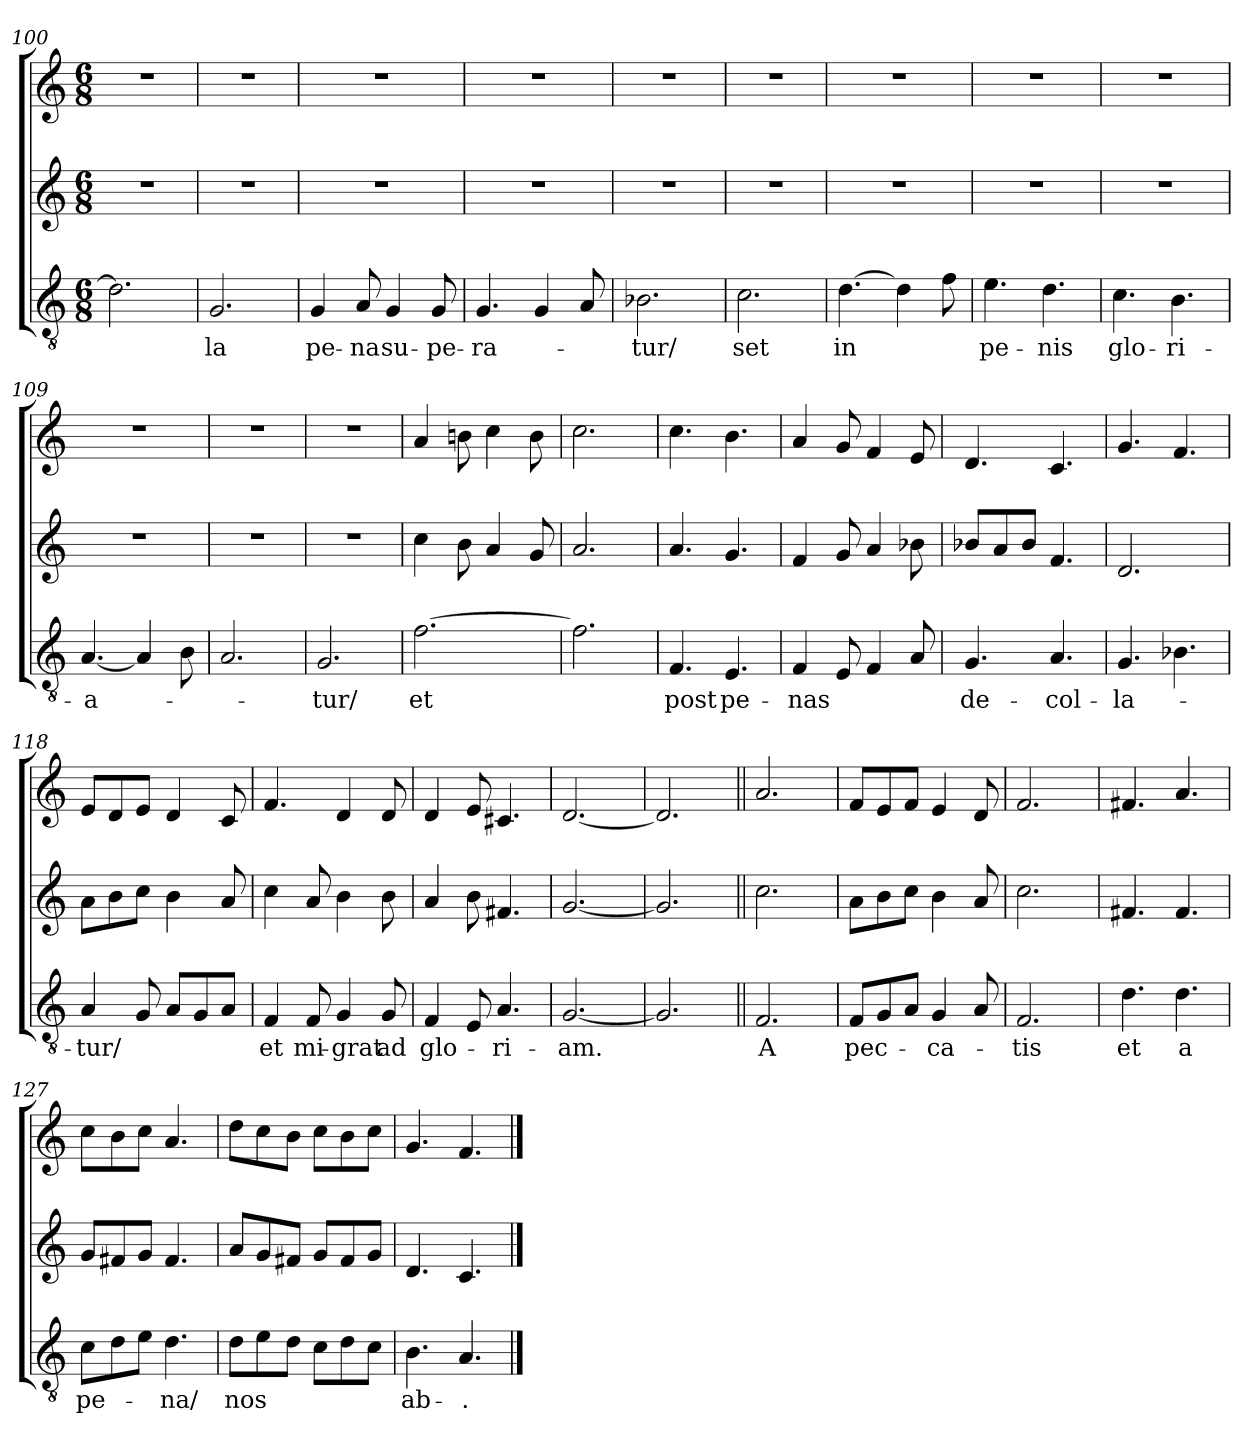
**kern	**text	**kern	**kern
*part3	*part3	*part2	*part1
*staff3	*staff3	*staff2	*staff1
*clefGv2	*	*clefG2	*clefG2
*k[]	*	*k[]	*k[]
*C:	*	*C:	*C:
*M6/8	*	*M6/8	*M6/8
=100	=100	=100	=100
2.d\]	.	2.r	2.r
=101	=101	=101	=101
!	!LO:LY:b	!	!
2.G/	-la	2.r	2.r
=102	=102	=102	=102
!	!LO:LY:b	!	!
4G/	pe-	2.r	2.r
!	!LO:LY:b	!	!
8A/	-na	.	.
!	!LO:LY:b	!	!
4G/	su-	.	.
!	!LO:LY:b	!	!
8G/	-pe-	.	.
!!LO:LB:g=z
=103	=103	=103	=103
!	!LO:LY:b	!	!
4.G/	-ra-	2.r	2.r
4G/	.	.	.
8A/	.	.	.
=104	=104	=104	=104
!	!LO:LY:b	!	!
2.B-X\	-tur/	2.r	2.r
=105	=105	=105	=105
!	!LO:LY:b	!	!
2.c\	set	2.r	2.r
=106	=106	=106	=106
!	!LO:LY:b	!	!
[4.d\	in	2.r	2.r
4d\]	.	.	.
8f\	.	.	.
=107	=107	=107	=107
!	!LO:LY:b	!	!
4.e\	pe-	2.r	2.r
!	!LO:LY:b	!	!
4.d\	-nis	.	.
=108	=108	=108	=108
!	!LO:LY:b	!	!
4.c\	glo-	2.r	2.r
!	!LO:LY:b	!	!
4.B\	-ri-	.	.
=109	=109	=109	=109
!	!LO:LY:b	!	!
[4.A/	-a-	2.r	2.r
4A/]	.	.	.
8B\	.	.	.
=110	=110	=110	=110
2.A/	.	2.r	2.r
=111	=111	=111	=111
!	!LO:LY:b	!	!
2.G/	-tur/	2.r	2.r
=112	=112	=112	=112
!	!LO:LY:b	!	!
[2.f\	et	4cc\	4a/
.	.	8b\	8bn\
.	.	4a/	4cc\
.	.	8g/	8b\
=113	=113	=113	=113
2.f\]	.	2.a/	2.cc\
=114	=114	=114	=114
!	!LO:LY:b	!	!
4.F/	post	4.a/	4.cc\
!	!LO:LY:b	!	!
4.E/	pe-	4.g/	4.b\
=115	=115	=115	=115
!	!LO:LY:b	!	!
4F/	-nas	4f/	4a/
8E/	.	8g/	8g/
4F/	.	4a/	4f/
8A/	.	8b-i\	8e/
!!LO:LB:g=z
=116	=116	=116	=116
!	!LO:LY:b	!	!
4.G/	de-	8b-i/L	4.d/
.	.	8a/	.
.	.	8b-i/J	.
!	!LO:LY:b	!	!
4.A/	-col-	4.f/	4.c/
=117	=117	=117	=117
!	!LO:LY:b	!	!
4.G/	-la-	2.d/	4.g/
4.B-i\	.	.	4.f/
=118	=118	=118	=118
!	!LO:LY:b	!	!
4A/	-tur/	8a\L	8e/L
.	.	8b\	8d/
8G/	.	8cc\J	8e/J
8A/L	.	4b\	4d/
8G/	.	.	.
8A/J	.	8a/	8c/
=119	=119	=119	=119
!	!LO:LY:b	!	!
4F/	et	4cc\	4.f/
!	!LO:LY:b	!	!
8F/	mi-	8a/	.
!	!LO:LY:b	!	!
4G/	-grat	4b\	4d/
!	!LO:LY:b	!	!
8G/	ad	8b\	8d/
=120	=120	=120	=120
!	!LO:LY:b	!	!
4F/	glo-	4a/	4d/
8E/	.	8b\	8e/
!	!LO:LY:b	!	!
4.A/	-ri-	4.f#X/	4.c#i/
=121	=121	=121	=121
!	!LO:LY:b	!	!
[2.G/	-am.	[2.g/	[2.d/
=122	=122	=122	=122
2.G/]	.	2.g/]	2.d/]
=123||	=123||	=123||	=123||
!	!LO:LY:b	!	!
2.F/	A	2.cc\	2.a/
=124	=124	=124	=124
!	!LO:LY:b	!	!
8F/L	pec-	8a\L	8f/L
8G/	.	8b\	8e/
8A/J	.	8cc\J	8f/J
!	!LO:LY:b	!	!
4G/	-ca-	4b\	4e/
8A/	.	8a/	8d/
=125	=125	=125	=125
!	!LO:LY:b	!	!
2.F/	-tis	2.cc\	2.f/
=126	=126	=126	=126
!	!LO:LY:b	!	!
4.d\	et	4.f#X/	4.f#X/
!	!LO:LY:b	!	!
4.d\	a	4.f#/	4.a/
!!LO:PB:g=z
=127	=127	=127	=127
!	!LO:LY:b	!	!
8c\L	pe-	8g/L	8cc\L
8d\	.	8f#i/	8b\
8e\J	.	8g/J	8cc\J
!	!LO:LY:b	!	!
4.d\	-na/	4.f#i/	4.a/
=128	=128	=128	=128
!	!LO:LY:b	!	!
8d\L	nos	8a/L	8dd\L
8e\	.	8g/	8cc\
8d\J	.	8f#i/J	8b\J
8c\L	.	8g/L	8cc\L
8d\	.	8f#i/	8b\
8c\J	.	8g/J	8cc\J
=129	=129	=129	=129
!	!LO:LY:b	!	!
4.B\	ab-	4.d/	4.g/
!	!LO:LY:b	!	!
4.A/	-.	4.c/	4.f/
==	==	==	==
*-	*-	*-	*-
